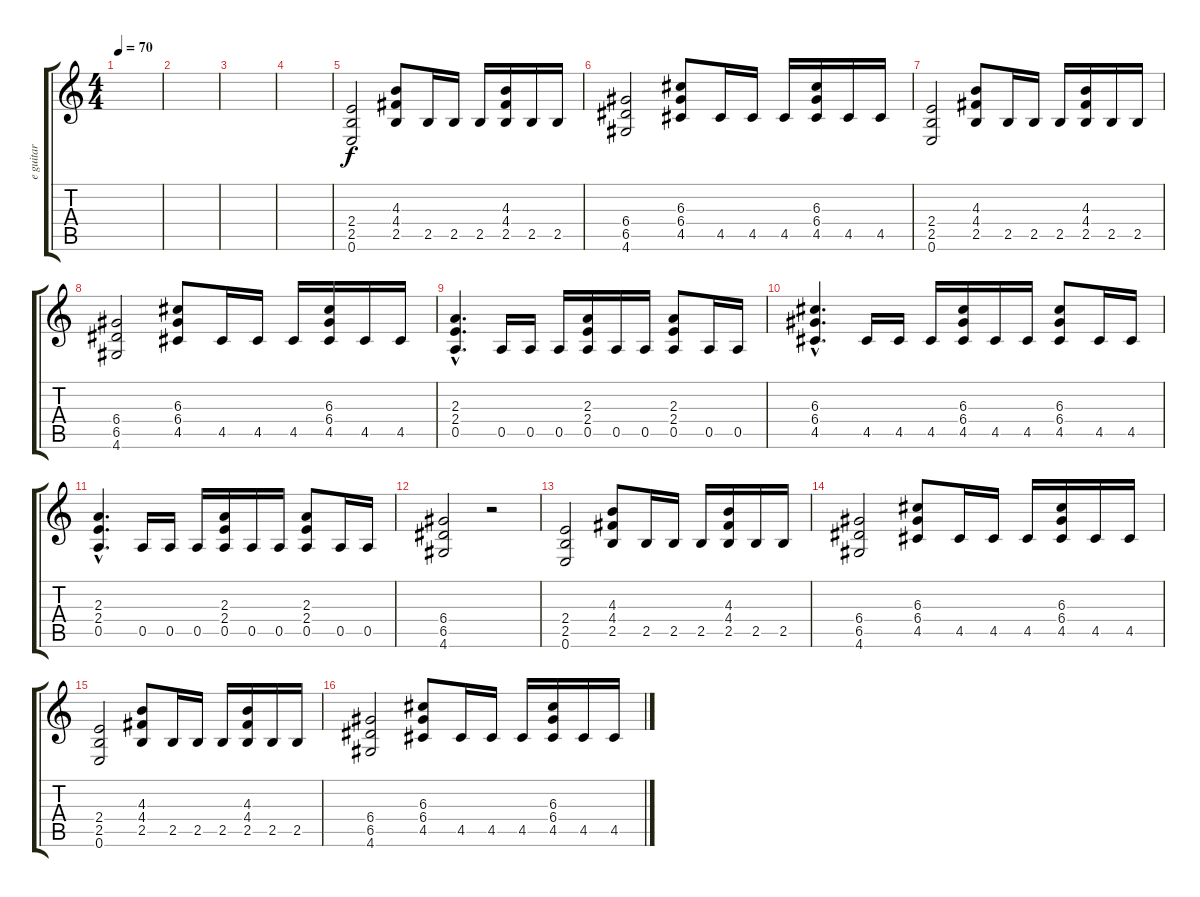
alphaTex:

\track ("e guitar" "e guitar") {instrument distortionguitar}
\staff {score tabs}
\tuning (E4 B3 G3 D3 A2 E2) {hide}
\ts (4 4)
\tempo 70
\clef g2
\ks c
|
|
|
|
(2.4 2.5 0.6).2 (4.3 4.4 2.5).8 2.5.16 2.5.16 2.5.16 (4.3 4.4 2.5).16 2.5.16 2.5.16 |
(6.4 6.5 4.6).2 (6.3 6.4 4.5).8 4.5.16 4.5.16 4.5.16 (6.3 6.4 4.5).16 4.5.16 4.5.16 |
(2.4 2.5 0.6).2 (4.3 4.4 2.5).8 2.5.16 2.5.16 2.5.16 (4.3 4.4 2.5).16 2.5.16 2.5.16 |
(6.4 6.5 4.6).2 (6.3 6.4 4.5).8 4.5.16 4.5.16 4.5.16 (6.3 6.4 4.5).16 4.5.16 4.5.16 |
(2.3{hac} 2.4{hac} 0.5{hac}).4{d} 0.5.16 0.5.16 0.5.16 (2.3 2.4 0.5).16 0.5.16 0.5.16 (2.3 2.4 0.5).8 0.5.16 0.5.16 |
(6.3{hac} 6.4{hac} 4.5{hac}).4{d} 4.5.16 4.5.16 4.5.16 (6.3 6.4 4.5).16 4.5.16 4.5.16 (6.3 6.4 4.5).8 4.5.16 4.5.16 |
(2.3{hac} 2.4{hac} 0.5{hac}).4{d} 0.5.16 0.5.16 0.5.16 (2.3 2.4 0.5).16 0.5.16 0.5.16 (2.3 2.4 0.5).8 0.5.16 0.5.16 |
(6.4 6.5 4.6).2 r.2 |
(2.4 2.5 0.6).2 (4.3 4.4 2.5).8 2.5.16 2.5.16 2.5.16 (4.3 4.4 2.5).16 2.5.16 2.5.16 |
(6.4 6.5 4.6).2 (6.3 6.4 4.5).8 4.5.16 4.5.16 4.5.16 (6.3 6.4 4.5).16 4.5.16 4.5.16 |
(2.4 2.5 0.6).2 (4.3 4.4 2.5).8 2.5.16 2.5.16 2.5.16 (4.3 4.4 2.5).16 2.5.16 2.5.16 |
(6.4 6.5 4.6).2 (6.3 6.4 4.5).8 4.5.16 4.5.16 4.5.16 (6.3 6.4 4.5).16 4.5.16 4.5.16
